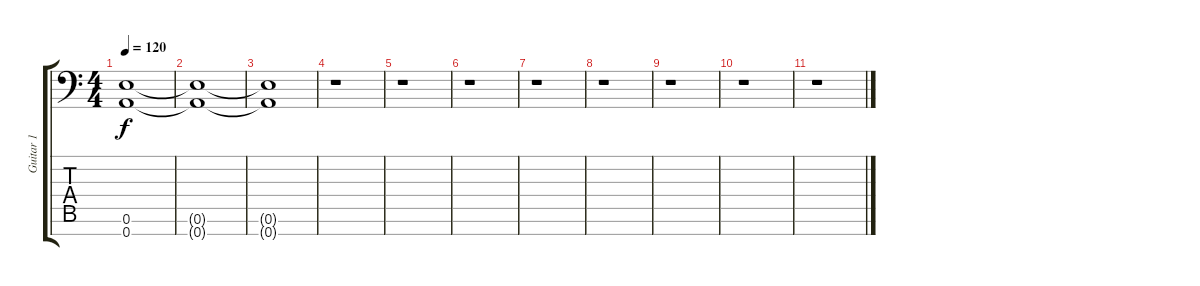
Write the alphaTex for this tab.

\track ("Guitar 1" "Guitar 1") {instrument distortionguitar}
\staff {score tabs}
\tuning (E4 B3 G3 D3 A2 E2 A1) {hide}
\ts (4 4)
\tempo 120
\clef f4
\ks c
(0.6{t} 0.7{t}).1{dy f} |
(0.6{t} 0.7{t}).1 |
(0.6{t} 0.7{t}).1 |
r.1 |
r.1 |
r.1 |
r.1 |
r.1 |
r.1 |
r.1 |
r.1
